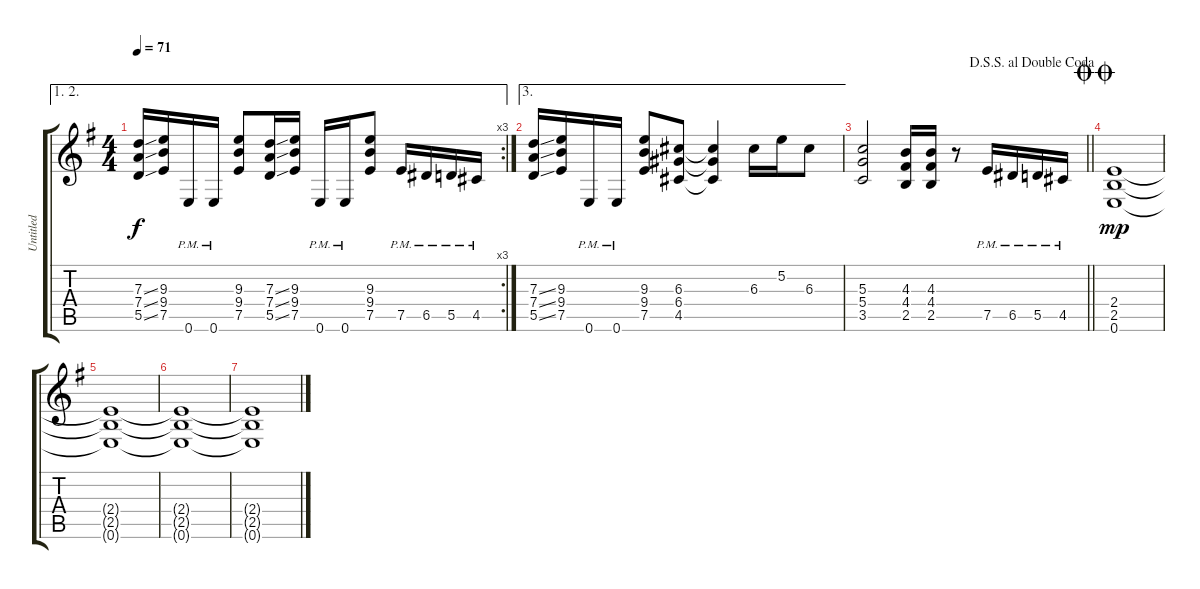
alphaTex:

\track ("Untitled" "Untitled") {instrument distortionguitar}
\staff {score tabs}
\tuning (E4 B3 G3 D3 A2 E2) {hide}
\ae (1 2)
\rc 3
\ts (4 4)
\tempo 71
\clef g2
\ks g
(7.3{ss} 7.4{ss} 5.5{ss}).16{dy f} (9.3 9.4 7.5).16 0.6{pm}.16 0.6{pm}.16 (9.3 9.4 7.5).8 (7.3{ss} 7.4{ss} 5.5{ss}).16 (9.3 9.4 7.5).16 0.6{pm}.16 0.6{pm}.16 (9.3 9.4 7.5).8 7.5{pm}.16 6.5{pm}.16 5.5{pm}.16 4.5{pm}.16 |
\ae 3
(7.3{ss} 7.4{ss} 5.5{ss}).16 (9.3 9.4 7.5).16 0.6{pm}.16 0.6{pm}.16 (9.3 9.4 7.5).8 (6.3 6.4 4.5).8 (6.3{t} 6.4{t} 4.5{t}).4 6.3.16 5.2.16 6.3.8 |
\jump dalsegnosegnoaldoublecoda
\barLineRight lightlight
(5.3 5.4 3.5).2 (4.3 4.4 2.5).16 (4.3 4.4 2.5).16 r.8 7.5{pm}.16 6.5{pm}.16 5.5{pm}.16 4.5{pm}.16 |
\jump doublecoda
(2.4 2.5 0.6).1{dy mp} |
(2.4{t} 2.5{t} 0.6{t}).1 |
(2.4{t} 2.5{t} 0.6{t}).1 |
(2.4{t} 2.5{t} 0.6{t}).1
